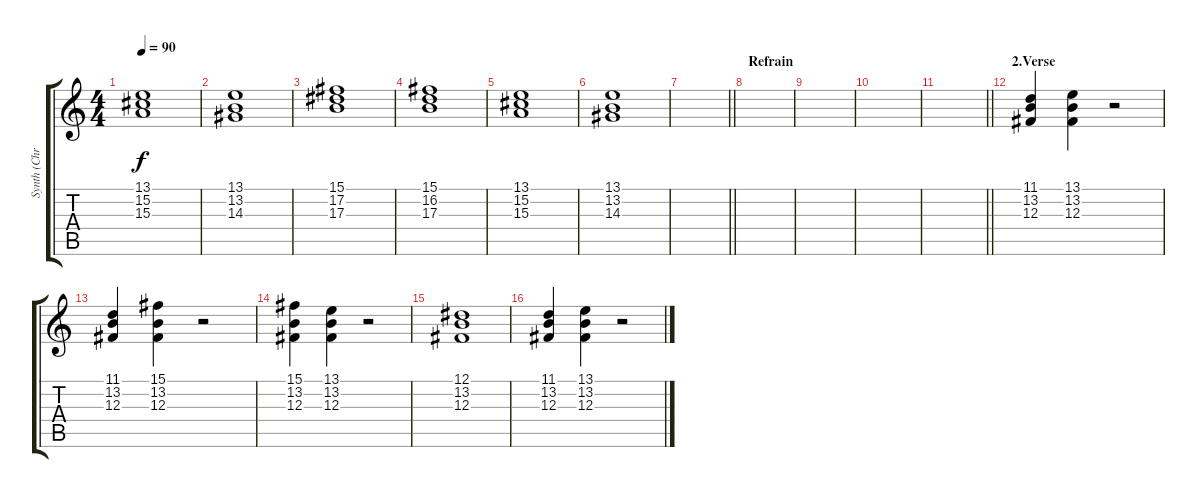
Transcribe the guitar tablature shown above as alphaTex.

\track ("Synth (Chris \"MotherGoose\" Pitman)" "Synth (Chr") {instrument stringensemble2}
\staff {score tabs}
\tuning (Eb4 Bb3 Gb3 Db3 Ab2 Eb2) {hide}
\ts (4 4)
\tempo 90
\clef g2
\ks c
(13.1 15.2 15.3).1{dy f} |
(13.1 13.2 14.3).1 |
(15.1 17.2 17.3).1 |
(15.1 16.2 17.3).1 |
(13.1 15.2 15.3).1 |
(13.1 13.2 14.3).1 |
\barLineRight lightlight
|
\section ("" "Refrain")
|
|
|
\barLineRight lightlight
|
\section ("" "2.Verse")
(11.1 13.2 12.3).4 (13.1 13.2 12.3).4 r.2 |
(11.1 13.2 12.3).4 (15.1 13.2 12.3).4 r.2 |
(15.1 13.2 12.3).4 (13.1 13.2 12.3).4 r.2 |
(12.1 13.2 12.3).1 |
(11.1 13.2 12.3).4 (13.1 13.2 12.3).4 r.2
